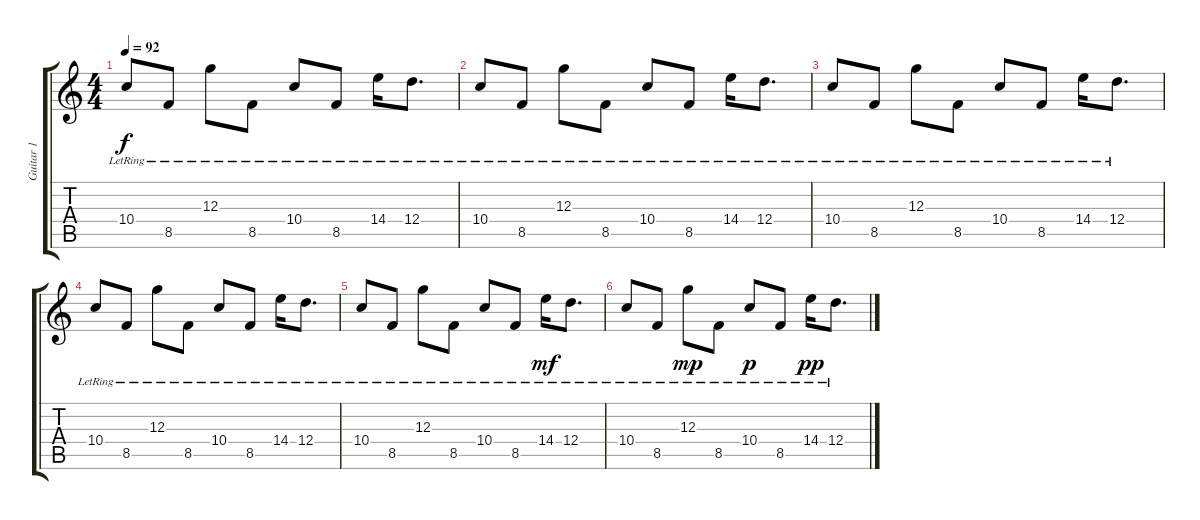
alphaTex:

\track ("Guitar 1" "Guitar 1") {instrument electricguitarclean}
\staff {score tabs}
\tuning (D4 A3 G3 D3 A2 D2) {hide}
\ts (4 4)
\tempo 92
\clef g2
\ks c
10.4{lr}.8{dy f} 8.5{lr}.8 12.3{lr}.8 8.5{lr}.8 10.4{lr}.8 8.5{lr}.8 14.4{lr}.16 12.4{lr}.8{d} |
10.4{lr}.8 8.5{lr}.8 12.3{lr}.8 8.5{lr}.8 10.4{lr}.8 8.5{lr}.8 14.4{lr}.16 12.4{lr}.8{d} |
10.4{lr}.8 8.5{lr}.8 12.3{lr}.8 8.5{lr}.8 10.4{lr}.8 8.5{lr}.8 14.4{lr}.16 12.4{lr}.8{d} |
10.4{lr}.8 8.5{lr}.8 12.3{lr}.8 8.5{lr}.8 10.4{lr}.8 8.5{lr}.8 14.4{lr}.16 12.4{lr}.8{d} |
10.4{lr}.8 8.5{lr}.8 12.3{lr}.8 8.5{lr}.8 10.4{lr}.8 8.5{lr}.8 14.4{lr}.16{dy mf} 12.4{lr}.8{d} |
10.4{lr}.8 8.5{lr}.8 12.3{lr}.8{dy mp} 8.5{lr}.8 10.4{lr}.8{dy p} 8.5{lr}.8 14.4{lr}.16{dy pp} 12.4{lr}.8{d}
